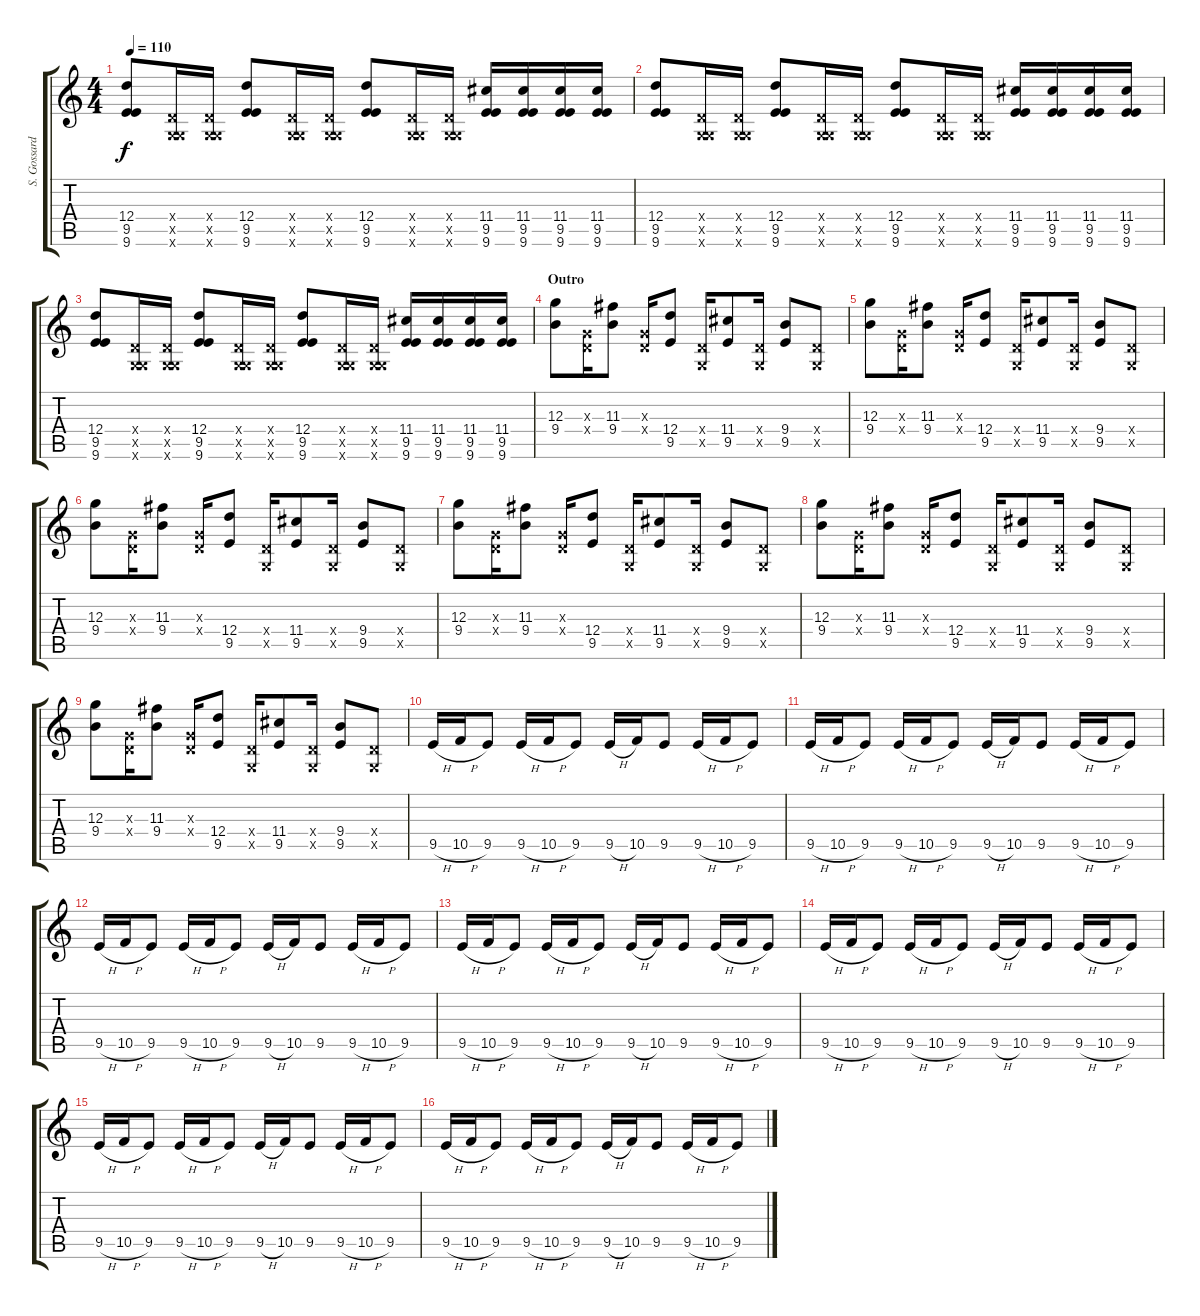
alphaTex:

\track ("S. Gossard" "S. Gossard") {instrument acousticguitarsteel}
\staff {score tabs}
\tuning (E4 B3 G3 D3 G2 G2) {hide}
\ts (4 4)
\tempo 110
\clef g2
\ks c
(12.4 9.5 9.6).8{dy f} (0.4{x} 0.5{x} 0.6{x}).16 (0.4{x} 0.5{x} 0.6{x}).16 (12.4 9.5 9.6).8 (0.4{x} 0.5{x} 0.6{x}).16 (0.4{x} 0.5{x} 0.6{x}).16 (12.4 9.5 9.6).8 (0.4{x} 0.5{x} 0.6{x}).16 (0.4{x} 0.5{x} 0.6{x}).16 (11.4 9.5 9.6).16 (11.4 9.5 9.6).16 (11.4 9.5 9.6).16 (11.4 9.5 9.6).16 |
(12.4 9.5 9.6).8 (0.4{x} 0.5{x} 0.6{x}).16 (0.4{x} 0.5{x} 0.6{x}).16 (12.4 9.5 9.6).8 (0.4{x} 0.5{x} 0.6{x}).16 (0.4{x} 0.5{x} 0.6{x}).16 (12.4 9.5 9.6).8 (0.4{x} 0.5{x} 0.6{x}).16 (0.4{x} 0.5{x} 0.6{x}).16 (11.4 9.5 9.6).16 (11.4 9.5 9.6).16 (11.4 9.5 9.6).16 (11.4 9.5 9.6).16 |
(12.4 9.5 9.6).8 (0.4{x} 0.5{x} 0.6{x}).16 (0.4{x} 0.5{x} 0.6{x}).16 (12.4 9.5 9.6).8 (0.4{x} 0.5{x} 0.6{x}).16 (0.4{x} 0.5{x} 0.6{x}).16 (12.4 9.5 9.6).8 (0.4{x} 0.5{x} 0.6{x}).16 (0.4{x} 0.5{x} 0.6{x}).16 (11.4 9.5 9.6).16 (11.4 9.5 9.6).16 (11.4 9.5 9.6).16 (11.4 9.5 9.6).16 |
\section ("" "Outro")
(12.3 9.4).8 (0.3{x} 0.4{x}).16 (11.3 9.4).8 (0.3{x} 0.4{x}).16 (12.4 9.5).8 (0.4{x} 0.5{x}).16 (11.4 9.5).8 (0.4{x} 0.5{x}).16 (9.4 9.5).8 (0.4{x} 0.5{x}).8 |
(12.3 9.4).8 (0.3{x} 0.4{x}).16 (11.3 9.4).8 (0.3{x} 0.4{x}).16 (12.4 9.5).8 (0.4{x} 0.5{x}).16 (11.4 9.5).8 (0.4{x} 0.5{x}).16 (9.4 9.5).8 (0.4{x} 0.5{x}).8 |
(12.3 9.4).8 (0.3{x} 0.4{x}).16 (11.3 9.4).8 (0.3{x} 0.4{x}).16 (12.4 9.5).8 (0.4{x} 0.5{x}).16 (11.4 9.5).8 (0.4{x} 0.5{x}).16 (9.4 9.5).8 (0.4{x} 0.5{x}).8 |
(12.3 9.4).8 (0.3{x} 0.4{x}).16 (11.3 9.4).8 (0.3{x} 0.4{x}).16 (12.4 9.5).8 (0.4{x} 0.5{x}).16 (11.4 9.5).8 (0.4{x} 0.5{x}).16 (9.4 9.5).8 (0.4{x} 0.5{x}).8 |
(12.3 9.4).8 (0.3{x} 0.4{x}).16 (11.3 9.4).8 (0.3{x} 0.4{x}).16 (12.4 9.5).8 (0.4{x} 0.5{x}).16 (11.4 9.5).8 (0.4{x} 0.5{x}).16 (9.4 9.5).8 (0.4{x} 0.5{x}).8 |
(12.3 9.4).8 (0.3{x} 0.4{x}).16 (11.3 9.4).8 (0.3{x} 0.4{x}).16 (12.4 9.5).8 (0.4{x} 0.5{x}).16 (11.4 9.5).8 (0.4{x} 0.5{x}).16 (9.4 9.5).8 (0.4{x} 0.5{x}).8 |
9.5{h}.16 10.5{h}.16 9.5.8 9.5{h}.16 10.5{h}.16 9.5.8 9.5{h}.16 10.5.16 9.5.8 9.5{h}.16 10.5{h}.16 9.5.8 |
9.5{h}.16 10.5{h}.16 9.5.8 9.5{h}.16 10.5{h}.16 9.5.8 9.5{h}.16 10.5.16 9.5.8 9.5{h}.16 10.5{h}.16 9.5.8 |
9.5{h}.16 10.5{h}.16 9.5.8 9.5{h}.16 10.5{h}.16 9.5.8 9.5{h}.16 10.5.16 9.5.8 9.5{h}.16 10.5{h}.16 9.5.8 |
9.5{h}.16 10.5{h}.16 9.5.8 9.5{h}.16 10.5{h}.16 9.5.8 9.5{h}.16 10.5.16 9.5.8 9.5{h}.16 10.5{h}.16 9.5.8 |
9.5{h}.16 10.5{h}.16 9.5.8 9.5{h}.16 10.5{h}.16 9.5.8 9.5{h}.16 10.5.16 9.5.8 9.5{h}.16 10.5{h}.16 9.5.8 |
9.5{h}.16 10.5{h}.16 9.5.8 9.5{h}.16 10.5{h}.16 9.5.8 9.5{h}.16 10.5.16 9.5.8 9.5{h}.16 10.5{h}.16 9.5.8 |
9.5{h}.16 10.5{h}.16 9.5.8 9.5{h}.16 10.5{h}.16 9.5.8 9.5{h}.16 10.5.16 9.5.8 9.5{h}.16 10.5{h}.16 9.5.8
